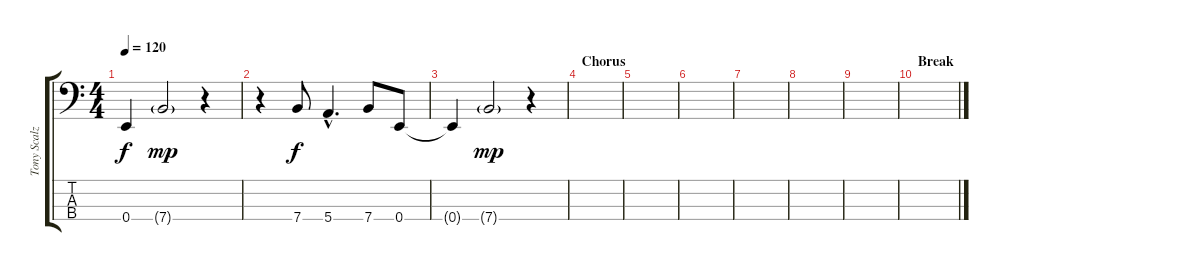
\track ("Tony Scalzo" "Tony Scalz") {instrument synthbass2}
\staff {score tabs}
\tuning (G2 D2 A1 E1) {hide}
\ts (4 4)
\tempo 120
\clef f4
\ks c
0.4{t}.4{dy f} 7.4{g}.2{dy mp} r.4 |
r.4 7.4.8{dy f} 5.4{hac}.4{d} 7.4.8 0.4.8 |
0.4{t}.4 7.4{g}.2{dy mp} r.4 |
\section ("" "Chorus")
|
|
|
|
|
|
\section ("" "Break")
